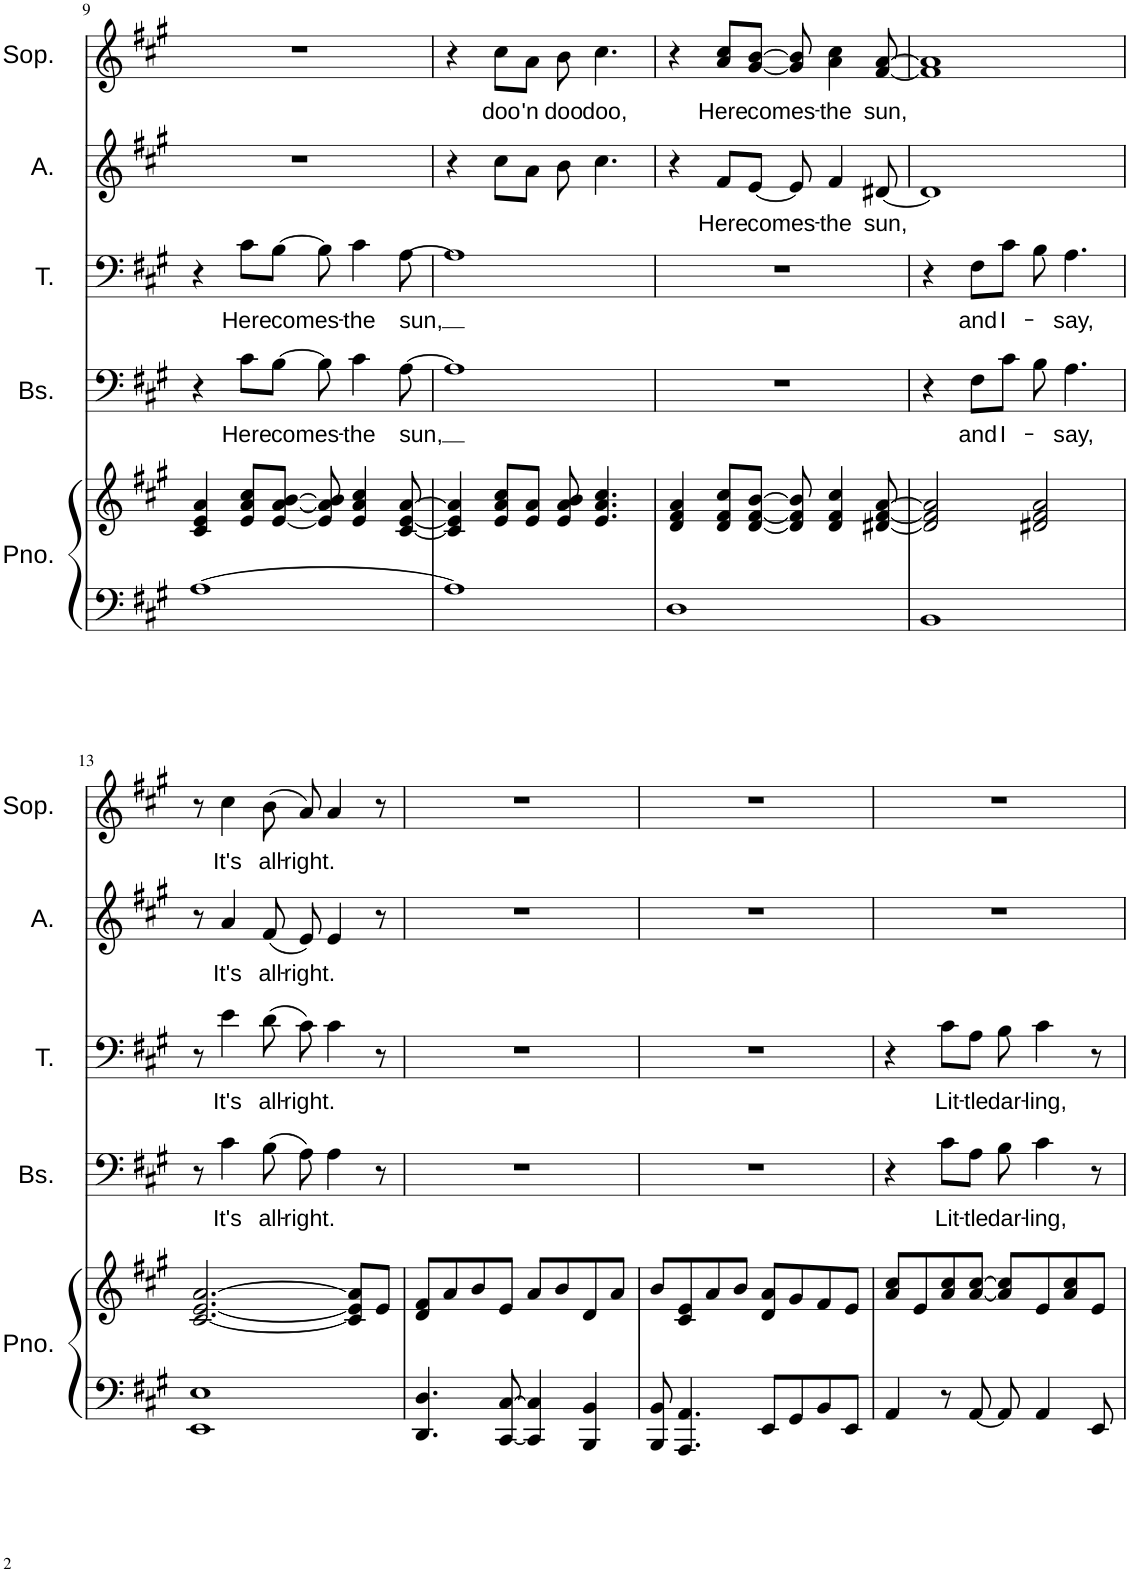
**kern	**kern	**kern	**text	**kern	**text	**kern	**text	**kern	**text
*part5	*part5	*part4	*part4	*part3	*part3	*part2	*part2	*part1	*part1
*staff6	*staff5	*staff4	*staff4	*staff3	*staff3	*staff2	*staff2	*staff1	*staff1
*I"Piano	*	*I"Bas	*	*I"Tenor	*	*I"Alt	*	*I"Sopraan	*
*I'Pno.	*	*I'Bs.	*	*I'T.	*	*I'A.	*	*I'Sop.	*
!!LO:PB:g=z
*clefF4	*clefG2	*clefF4	*	*clefF4	*	*clefG2	*	*clefG2	*
*k[f#c#g#]	*k[f#c#g#]	*k[f#c#g#]	*	*k[f#c#g#]	*	*k[f#c#g#]	*	*k[f#c#g#]	*
*M4/4	*M4/4	*M4/4	*	*M4/4	*	*M4/4	*	*M4/4	*
=9	=9	=9	=9	=9	=9	=9	=9	=9	=9
[1A	4c#/ 4e/ 4a/	4r	.	4r	.	1r	.	1r	.
!	!	!	!LO:LY:b	!	!LO:LY:b	!	!	!	!
.	8e/ 8a/ 8cc#/L	8c#\L	Here	8c#\L	Here	.	.	.	.
!	!	!	!LO:LY:b	!	!LO:LY:b	!	!	!	!
.	[8e/ [8a/ [8b/J	[8B\J	comes-	[8B\J	comes-	.	.	.	.
.	8e/] 8a/] 8b/]	8B\]	.	8B\]	.	.	.	.	.
!	!	!	!LO:LY:b	!	!LO:LY:b	!	!	!	!
.	4e/ 4a/ 4cc#/	4c#\	-the	4c#\	-the	.	.	.	.
!	!	!	!LO:LY:b	!	!LO:LY:b	!	!	!	!
.	[8c#/ [8e/ [8a/	[8A\	sun,	[8A\	sun,	.	.	.	.
=10	=10	=10	=10	=10	=10	=10	=10	=10	=10
1A]	4c#/] 4e/] 4a/]	1A]	.	1A]	.	4r	.	4r	.
!	!	!	!	!	!	!	!	!	!LO:LY:b
.	8e/ 8a/ 8cc#/L	.	.	.	.	8cc#\L	.	8cc#\L	doo
!	!	!	!	!	!	!	!	!	!LO:LY:b
.	8e/ 8a/J	.	.	.	.	8a\J	.	8a\J	'n
!	!	!	!	!	!	!	!	!	!LO:LY:b
.	8e/ 8a/ 8b/	.	.	.	.	8b\	.	8b\	doo
!	!	!	!	!	!	!	!	!	!LO:LY:b
.	4.e/ 4.a/ 4.cc#/	.	.	.	.	4.cc#\	.	4.cc#\	doo,
=11	=11	=11	=11	=11	=11	=11	=11	=11	=11
1D	4d/ 4f#/ 4a/	1r	.	1r	.	4r	.	4r	.
!	!	!	!	!	!	!	!LO:LY:b	!	!LO:LY:b
.	8d/ 8f#/ 8cc#/L	.	.	.	.	8f#/L	Here	8a/ 8cc#/L	Here
!	!	!	!	!	!	!	!LO:LY:b	!	!LO:LY:b
.	[8d/ [8f#/ [8b/J	.	.	.	.	[8e/J	comes-	[8g#/ [8b/J	comes-
.	8d/] 8f#/] 8b/]	.	.	.	.	8e/]	.	8g#/] 8b/]	.
!	!	!	!	!	!	!	!LO:LY:b	!	!LO:LY:b
.	4d/ 4f#/ 4cc#/	.	.	.	.	4f#/	-the	4a\ 4cc#\	-the
!	!	!	!	!	!	!	!LO:LY:b	!	!LO:LY:b
.	[8d#X/ [8f#/ [8a/	.	.	.	.	[8d#X/	sun,	[8f#/ [8a/	sun,
=12	=12	=12	=12	=12	=12	=12	=12	=12	=12
1BB	2d#/] 2f#/] 2a/]	4r	.	4r	.	1d#]	.	1f#] 1a]	.
!	!	!	!LO:LY:b	!	!LO:LY:b	!	!	!	!
.	.	8F#\L	and	8F#\L	and	.	.	.	.
!	!	!	!LO:LY:b	!	!LO:LY:b	!	!	!	!
.	.	8c#\J	I-	8c#\J	I-	.	.	.	.
.	2d#X/ 2f#/ 2a/	8B\	.	8B\	.	.	.	.	.
!	!	!	!LO:LY:b	!	!LO:LY:b	!	!	!	!
.	.	4.A\	-say,	4.A\	-say,	.	.	.	.
!!LO:LB:g=z
=13	=13	=13	=13	=13	=13	=13	=13	=13	=13
1EE 1E	[2.c#/ [2.e/ [2.a/	8r	.	8r	.	8r	.	8r	.
!	!	!	!LO:LY:b	!	!LO:LY:b	!	!LO:LY:b	!	!LO:LY:b
.	.	4c#\	It's	4e\	It's	4a/	It's	4cc#\	It's
!	!	!	!LO:LY:b	!	!LO:LY:b	!	!LO:LY:b	!	!LO:LY:b
.	.	(8B\	all-	(8d\	all-	(8f#/	all-	(8b\	all-
!	!	!	!LO:LY:b	!	!LO:LY:b	!	!LO:LY:b	!	!LO:LY:b
.	.	8A\)	-right.	8c#\)	-right.	8e/)	-right.	8a/)	-right.
.	.	4A\	.	4c#\	.	4e/	.	4a/	.
.	8c#/] 8e/] 8a/]L	.	.	.	.	.	.	.	.
.	8e/J	8r	.	8r	.	8r	.	8r	.
=14	=14	=14	=14	=14	=14	=14	=14	=14	=14
4.DD/ 4.D/	8d/ 8f#/L	1r	.	1r	.	1r	.	1r	.
.	8a/	.	.	.	.	.	.	.	.
.	8b/	.	.	.	.	.	.	.	.
[8CC#/ [8C#/	8e/J	.	.	.	.	.	.	.	.
4CC#/] 4C#/]	8a/L	.	.	.	.	.	.	.	.
.	8b/	.	.	.	.	.	.	.	.
4BBB/ 4BB/	8d/	.	.	.	.	.	.	.	.
.	8a/J	.	.	.	.	.	.	.	.
=15	=15	=15	=15	=15	=15	=15	=15	=15	=15
8BBB/ 8BB/	8b/L	1r	.	1r	.	1r	.	1r	.
4.AAA/ 4.AA/	8c#/ 8e/	.	.	.	.	.	.	.	.
.	8a/	.	.	.	.	.	.	.	.
.	8b/J	.	.	.	.	.	.	.	.
8EE/L	8d/ 8a/L	.	.	.	.	.	.	.	.
8GG#/	8g#/	.	.	.	.	.	.	.	.
8BB/	8f#/	.	.	.	.	.	.	.	.
8EE/J	8e/J	.	.	.	.	.	.	.	.
=16	=16	=16	=16	=16	=16	=16	=16	=16	=16
4AA/	8a/ 8cc#/L	4r	.	4r	.	1r	.	1r	.
.	8e/	.	.	.	.	.	.	.	.
!	!	!	!LO:LY:b	!	!LO:LY:b	!	!	!	!
8r	8a/ 8cc#/	8c#\L	Lit-	8c#\L	Lit-	.	.	.	.
!	!	!	!LO:LY:b	!	!LO:LY:b	!	!	!	!
[8AA/	[8a/ [8cc#/J	8A\J	-tle	8A\J	-tle	.	.	.	.
!	!	!	!LO:LY:b	!	!LO:LY:b	!	!	!	!
8AA/]	8a/] 8cc#/]L	8B\	dar-	8B\	dar-	.	.	.	.
!	!	!	!LO:LY:b	!	!LO:LY:b	!	!	!	!
4AA/	8e/	4c#\	-ling,	4c#\	-ling,	.	.	.	.
.	8a/ 8cc#/	.	.	.	.	.	.	.	.
8EE/	8e/J	8r	.	8r	.	.	.	.	.
=	=	=	=	=	=	=	=	=	=
*-	*-	*-	*-	*-	*-	*-	*-	*-	*-
